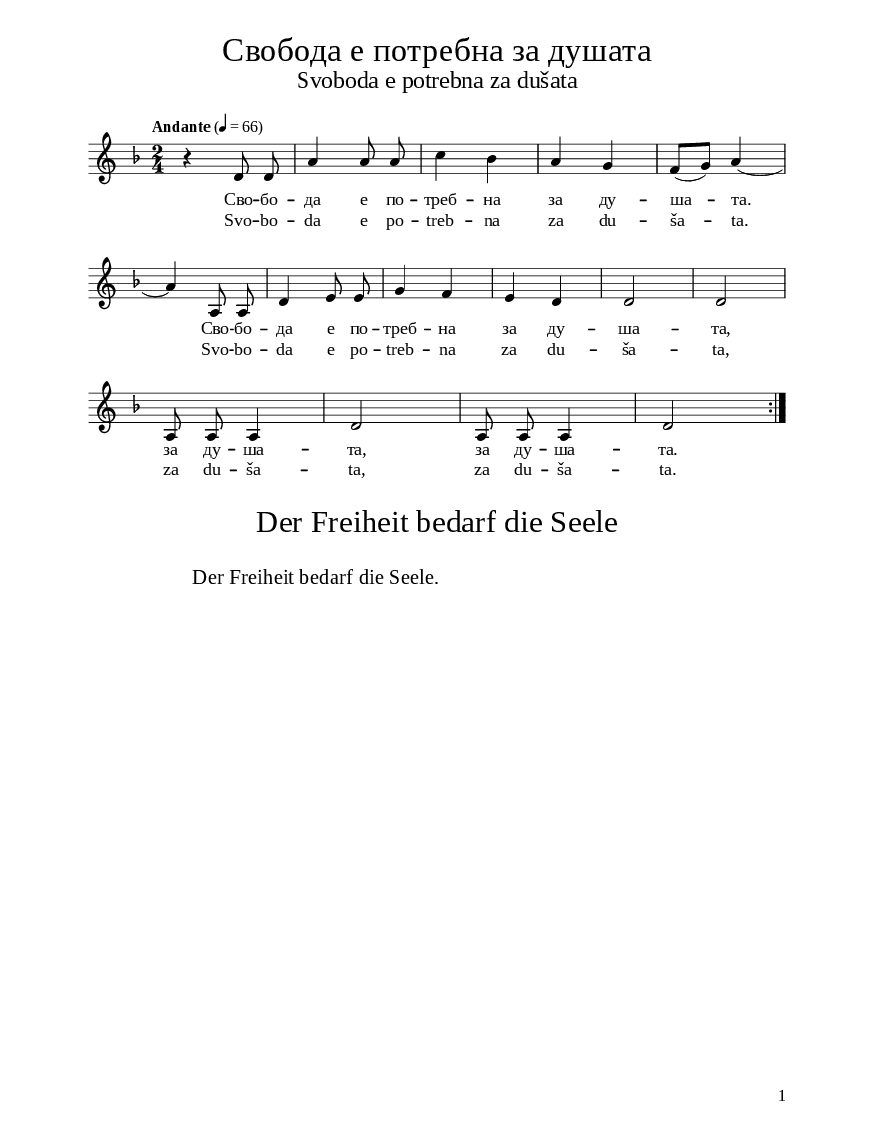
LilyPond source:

\version "2.24.1"

% include paper part and global functions
\include "include/globals.ily"

\bookpart {
  \label #'ref169_2
  \tocItem \markup "Свобода е потребна за душата – Svoboda e potrebna za dušata "
  \include "include/bookpart-paper.ily"
  \score {
    \include "include/score-layout.ily"

    \new Voice \absolute {
      \clef treble
      \key d \minor
      \time 2/4
      \tempoFunc "Andante" 4 "66"
      \autoBeamOff
      \repeat volta 2 {
        r4  d'8  d'8 | % 2
        a'4  a'8  a'8 | % 3
        c''4  bes'4 | % 4
        a'4  g'4 | % 5
        f'8 ( [  g'8 ) ]  a'4 ~ \break | % 6
        a'4  a8  a8 |  % 7
        d'4  e'8  e'8 | % 8
        g'4  f'4 | % 9
        e'4  d'4 |
        d'2 | % 11
        d'2 | \break % 12
        a8  a8  a4 | % 13
        d'2 | % 14
        a8  a8  a4 | % 15
        d'2
      }
    }
    \addlyrics {
      Сво -- бо -- да е по -- треб -- на
      за ду -- ша -- та. Сво -- бо
      -- да е по -- треб -- на за ду --
      ша -- та, за ду -- ша -- та, за ду
      -- ша -- та.}
     \addlyrics {
      Svo -- bo -- da e po -- treb -- na
      za du -- ša -- ta. Svo -- bo
      -- da e po -- treb -- na za du --
      ša -- ta, za du -- ša -- ta, za du
      -- ša -- ta.}

        \header {
          title = \titleFunc "Свобода е потребна за душата" "Svoboda e potrebna za dušata"
        }

        \midi{}

      } % score

      

      % include foreign translation(s) of the song
      \version "2.20.0"

\markup \fill-line { \fontsize #6 "Der Freiheit bedarf die Seele" }
\markup \null
\markup \null
\markup \fontsize #+2.5 {
  \hspace #10
  \override #'(baseline-skip . 2)

  \column {
    \line { " " }

   \line { "Der Freiheit bedarf die Seele. " }

  }
}


      

    } % bookpart

    % Più mosso
    %
